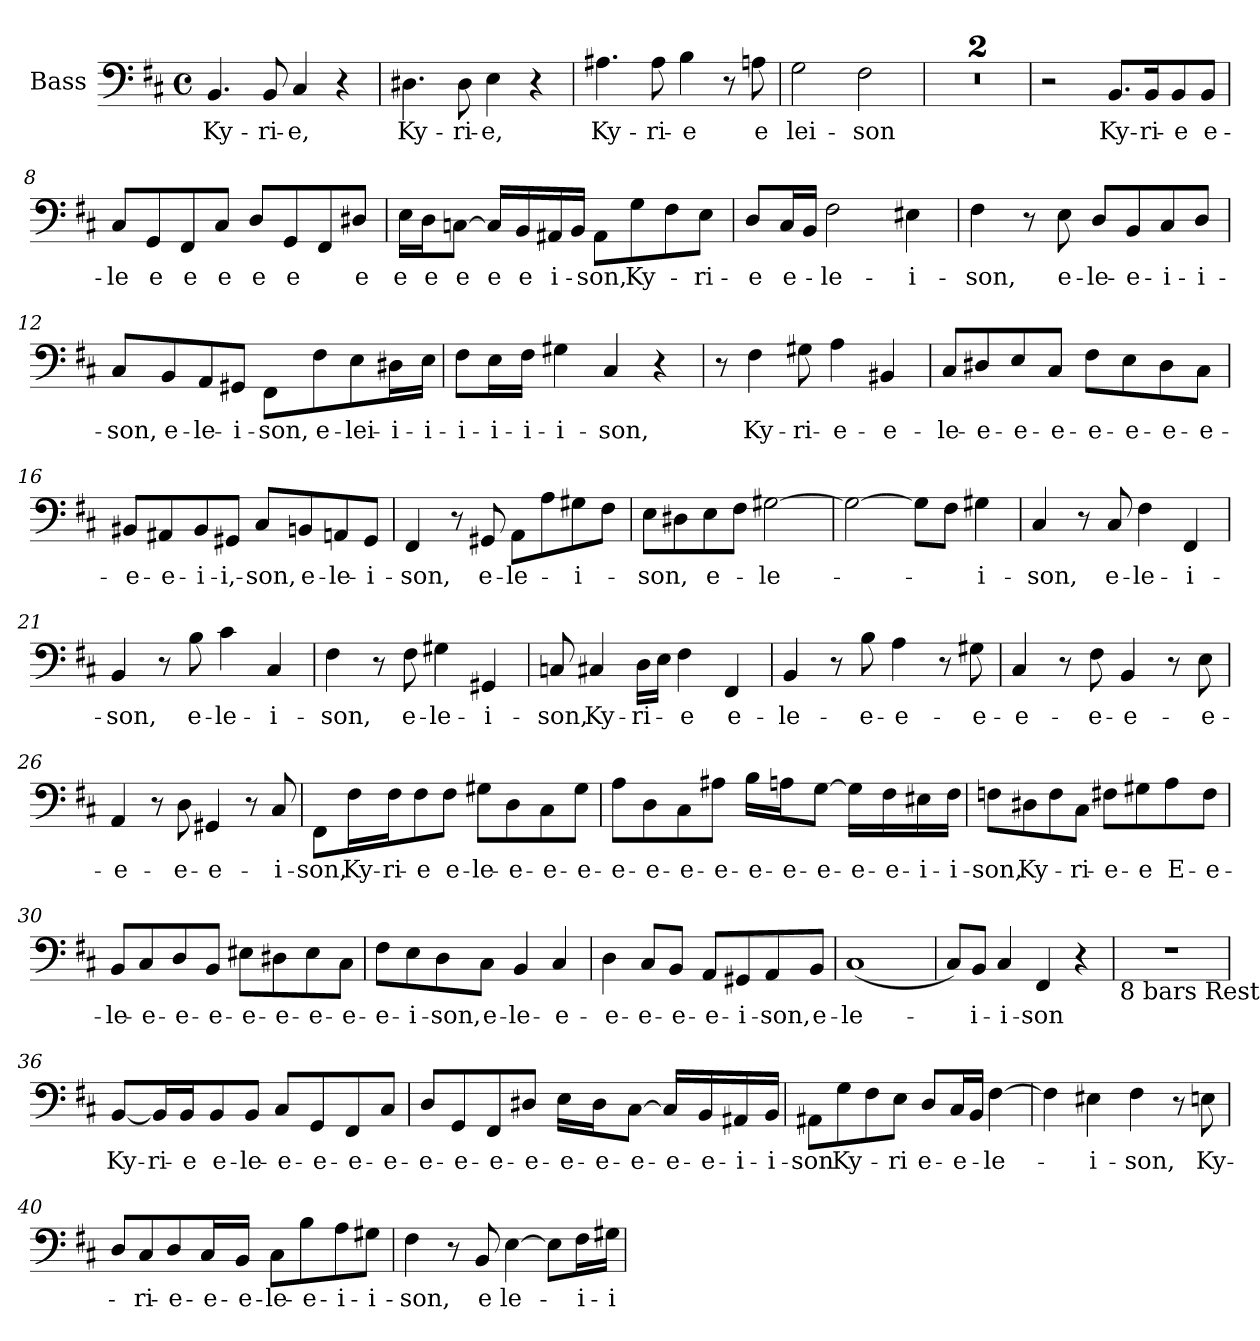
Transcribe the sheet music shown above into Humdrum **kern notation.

**kern	**text
*part1	*part1
*staff1	*staff1
*I"Bass	*
*I'B.	*
*clefF4	*
*k[f#c#]	*
*D:	*
*M4/4	*
*met(c)	*
=1	=1
4.BB/	Ky-
8BB/	-ri-
4C#/	-e,
4r	.
=2	=2
4.D#X\	Ky-
8D#\	-ri-
4E\	-e,
4r	.
=3	=3
4.A#X\	Ky-
8A#\	-ri-
4B\	-e
8r	.
8An\	e
=4	=4
2G\	lei-
2F#\	-son
=5	=5
1r	.
=6	=6
1r	.
=7	=7
2r	.
8.BB/L	Ky-
16BB/K	-ri-
8BB/	-e
8BB/J	e-
=8	=8
8C#/L	-le
8GG/	e
8FF#/	e
8C#/J	e
8D/L	e
8GG/	e
8FF#/	.
8D#X/J	e
!!LO:LB:g=z
=9	=9
16E\LL	e
16D\J	e
[8Cn\J	e
16C/LL]	e
16BB/	e
16AA#X/	i-
16BB/JJ	.
8AA#\L	-son,
8G\	Ky-
8F#\	.
8E\J	-ri-
=10	=10
8D/L	-e
16C#/L	e-
16BB/JJ	.
2F#\	-le-
4E#X\	-i-
=11	=11
4F#\	-son,
8r	.
8E\	e-
8D/L	-le-
8BB/	-e-
8C#/	-i-
8D/J	-i-
=12	=12
8C#/L	-son,
8BB/	e-
8AA/	-le-
8GG#X/J	-i-
8FF#\L	-son,
8F#\	e-
8E\	-lei-
16D#X\L	-i-
16E\JJ	-i-
!!LO:LB:g=z
=13	=13
8F#\L	-i-
16E\L	-i-
16F#\JJ	-i-
4G#X\	-i-
4C#/	-son,
4r	.
=14	=14
8r	.
4F#\	Ky-
8G#X\	-ri-
4A\	-e-
4BB#X/	-e-
=15	=15
8C#/L	-le-
8D#X/	-e-
8E/	-e-
8C#/J	-e-
8F#\L	-e-
8E\	-e-
8D#\	-e-
8C#\J	-e-
=16	=16
8BB#X/L	-e-
8AA#X/	-e-
8BB#/	-i-
8GG#X/J	-i,-
8C#/L	-son,
8BBn/	e-
8AAn/	-le-
8GG#/J	-i-
=17	=17
4FF#/	-son,
8r	.
8GG#X/	e-
8AA\L	-le-
8A\	.
8G#X\	-i-
8F#\J	.
!!LO:LB:g=z
=18	=18
8E\L	-son,
8D#X\	.
8E\	e-
8F#\J	.
[2G#X\	-le-
=19	=19
2G#\_	.
8G#\L]	.
8F#\J	.
4G#X\	-i-
=20	=20
4C#/	-son,
8r	.
8C#/	e-
4F#\	-le-
4FF#/	-i-
=21	=21
4BB/	-son,
8r	.
8B\	e-
4c#\	-le-
4C#/	-i-
=22	=22
4F#\	-son,
8r	.
8F#\	e-
4G#X\	-le-
4GG#X/	-i-
=23	=23
8Cn/	-son,
4C#X/	Ky-
16D\LL	-ri-
16E\JJ	.
4F#\	-e
4FF#/	e-
!!LO:LB:g=z
=24	=24
4BB/	-le-
8r	.
8B\	-e-
4A\	-e-
8r	.
8G#X\	-e-
=25	=25
4C#/	-e-
8r	.
8F#\	-e-
4BB/	-e-
8r	.
8E\	-e-
=26	=26
4AA/	-e-
8r	.
8D\	-e-
4GG#X/	-e-
8r	.
8C#/	-i-
=27	=27
8FF#\L	-son,
16F#\L	Ky-
16F#\J	-ri-
8F#\	-e
8F#\J	e-
8G#X\L	-le-
8D\	-e-
8C#\	-e-
8G#\J	-e-
!!LO:LB:g=z
=28	=28
8A\L	-e-
8D\	-e-
8C#\	-e-
8A#X\J	-e-
16B\LL	-e-
16An\J	-e-
[8G\J	-e-
16G\LL]	-e-
16F#\	-e-
16E#X\	-i-
16F#\JJ	-i-
=29	=29
8Fn\L	-son,
8D#X\	Ky-
8F\	.
8C#\J	-ri-
8F#X\L	-e-
8G#X\	-e
8A\	E-
8F#\J	-e-
=30	=30
8BB/L	-le-
8C#/	-e-
8D/	-e-
8BB/J	-e-
8E#X\L	-e-
8D#X\	-e-
8E#\	-e-
8C#\J	-e-
=31	=31
8F#\L	-e-
8E\	-i-
8D\	-son,
8C#\J	e-
4BB/	-le-
4C#/	-e-
!!LO:LB:g=z
=32	=32
4D\	-e-
8C#/L	-e-
8BB/J	-e-
8AA/L	-e-
8GG#X/	-i-
8AA/	-son,
8BB/J	e-
=33	=33
(1C#	-le-
=34	=34
8C#/L)	.
8BB/J	-i-
4C#/	-i-
4FF#/	-son
4r	.
=35	=35
!LO:TX:b:t=8 bars Rest	!
1r	.
=36	=36
[8BB/L	Ky-
16BB/L]	-ri-
16BB/J	-e
8BB/	e-
8BB/J	-le-
8C#/L	-e-
8GG/	-e-
8FF#/	-e-
8C#/J	-e-
=37	=37
8D/L	-e-
8GG/	-e-
8FF#/	-e-
8D#X/J	-e-
16E\LL	-e-
16D#\J	-e-
[8C#\J	-e-
16C#/LL]	-e-
16BB/	-e-
16AA#X/	-i-
16BB/JJ	-i-
!!LO:LB:g=z
=38	=38
8AA#X\L	-son
8G\	Ky-
8F#\	.
8E\J	-ri
8D/L	e-
16C#/L	-e-
16BB/JJ	.
[4F#\	-le-
=39	=39
4F#\]	.
4E#X\	-i-
4F#\	-son,
8r	.
8En\	Ky-
=40	=40
8D/L	.
8C#/	-ri-
8D/	-e-
16C#/L	-e-
16BB/JJ	-e-
8C#\L	-le-
8B\	-e-
8A\	-i-
8G#X\J	-i-
=41	=41
4F#\	-son,
8r	.
8BB/	e
[4E\	le-
8E\L]	.
16F#\L	-i-
16G#X\JJ	-i-
=	=
*-	*-
